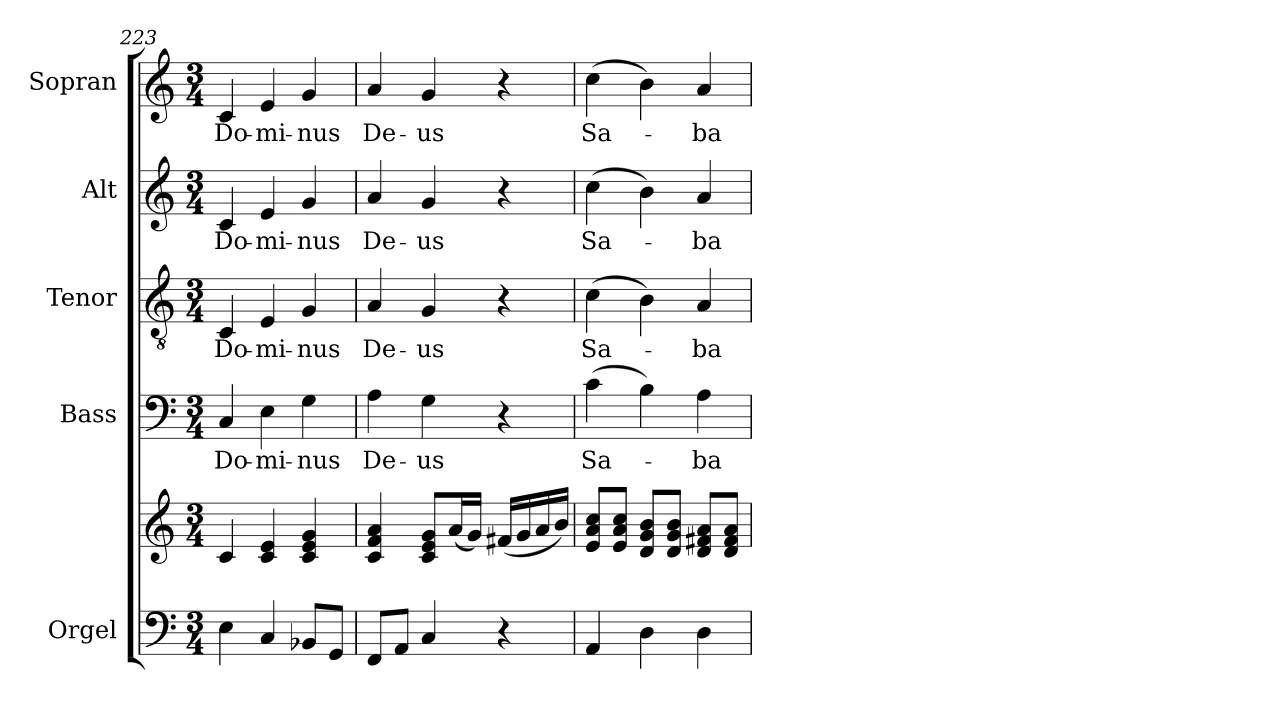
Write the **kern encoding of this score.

**kern	**kern	**kern	**text	**kern	**text	**kern	**text	**kern	**text
*part5	*part5	*part4	*part4	*part3	*part3	*part2	*part2	*part1	*part1
*staff6	*staff5	*staff4	*staff4	*staff3	*staff3	*staff2	*staff2	*staff1	*staff1
*I"Orgel	*	*I"Bass	*	*I"Tenor	*	*I"Alt	*	*I"Sopran	*
*I'Org.	*	*I'B.	*	*I'T.	*	*I'A.	*	*I'S.	*
*clefF4	*clefG2	*clefF4	*	*clefGv2	*	*clefG2	*	*clefG2	*
*k[]	*k[]	*k[]	*	*k[]	*	*k[]	*	*k[]	*
*C:	*C:	*C:	*	*C:	*	*C:	*	*C:	*
*M3/4	*M3/4	*M3/4	*	*M3/4	*	*M3/4	*	*M3/4	*
=223	=223	=223	=223	=223	=223	=223	=223	=223	=223
!	!	!	!LO:LY:b	!	!LO:LY:b	!	!LO:LY:b	!	!LO:LY:b
4E\	4c/	4C/	Do-	4C/	Do-	4c/	Do-	4c/	Do-
!	!	!	!LO:LY:b	!	!LO:LY:b	!	!LO:LY:b	!	!LO:LY:b
4C/	4c/ 4e/	4E\	-mi-	4E/	-mi-	4e/	-mi-	4e/	-mi-
!	!	!	!LO:LY:b	!	!LO:LY:b	!	!LO:LY:b	!	!LO:LY:b
8BB-X/L	4c/ 4e/ 4g/	4G\	-nus	4G/	-nus	4g/	-nus	4g/	-nus
8GG/J	.	.	.	.	.	.	.	.	.
!!LO:PB:g=z
=224	=224	=224	=224	=224	=224	=224	=224	=224	=224
!	!	!	!LO:LY:b	!	!LO:LY:b	!	!LO:LY:b	!	!LO:LY:b
8FF/L	4c/ 4f/ 4a/	4A\	De-	4A/	De-	4a/	De-	4a/	De-
8AA/J	.	.	.	.	.	.	.	.	.
!	!	!	!LO:LY:b	!	!LO:LY:b	!	!LO:LY:b	!	!LO:LY:b
4C/	8c/ 8e/ 8g/L	4G\	-us	4G/	-us	4g/	-us	4g/	-us
.	(<16a/L	.	.	.	.	.	.	.	.
.	16g/JJ)	.	.	.	.	.	.	.	.
4r	(<16f#X/LL	4r	.	4r	.	4r	.	4r	.
.	16g/	.	.	.	.	.	.	.	.
.	16a/	.	.	.	.	.	.	.	.
.	16b/JJ)	.	.	.	.	.	.	.	.
=225	=225	=225	=225	=225	=225	=225	=225	=225	=225
!	!	!	!LO:LY:b	!	!LO:LY:b	!	!LO:LY:b	!	!LO:LY:b
4AA/	8e/ 8a/ 8cc/L	(>4c\	Sa-	(>4c\	Sa-	(>4cc\	Sa-	(>4cc\	Sa-
.	8e/ 8a/ 8cc/J	.	.	.	.	.	.	.	.
4D\	8d/ 8g/ 8b/L	4B\)	.	4B\)	.	4b\)	.	4b\)	.
.	8d/ 8g/ 8b/J	.	.	.	.	.	.	.	.
!	!	!	!LO:LY:b	!	!LO:LY:b	!	!LO:LY:b	!	!LO:LY:b
4D\	8d/ 8f#X/ 8a/L	4A\	-ba-	4A/	-ba-	4a/	-ba-	4a/	-ba-
.	8d/ 8f#/ 8a/J	.	.	.	.	.	.	.	.
=	=	=	=	=	=	=	=	=	=
*-	*-	*-	*-	*-	*-	*-	*-	*-	*-
